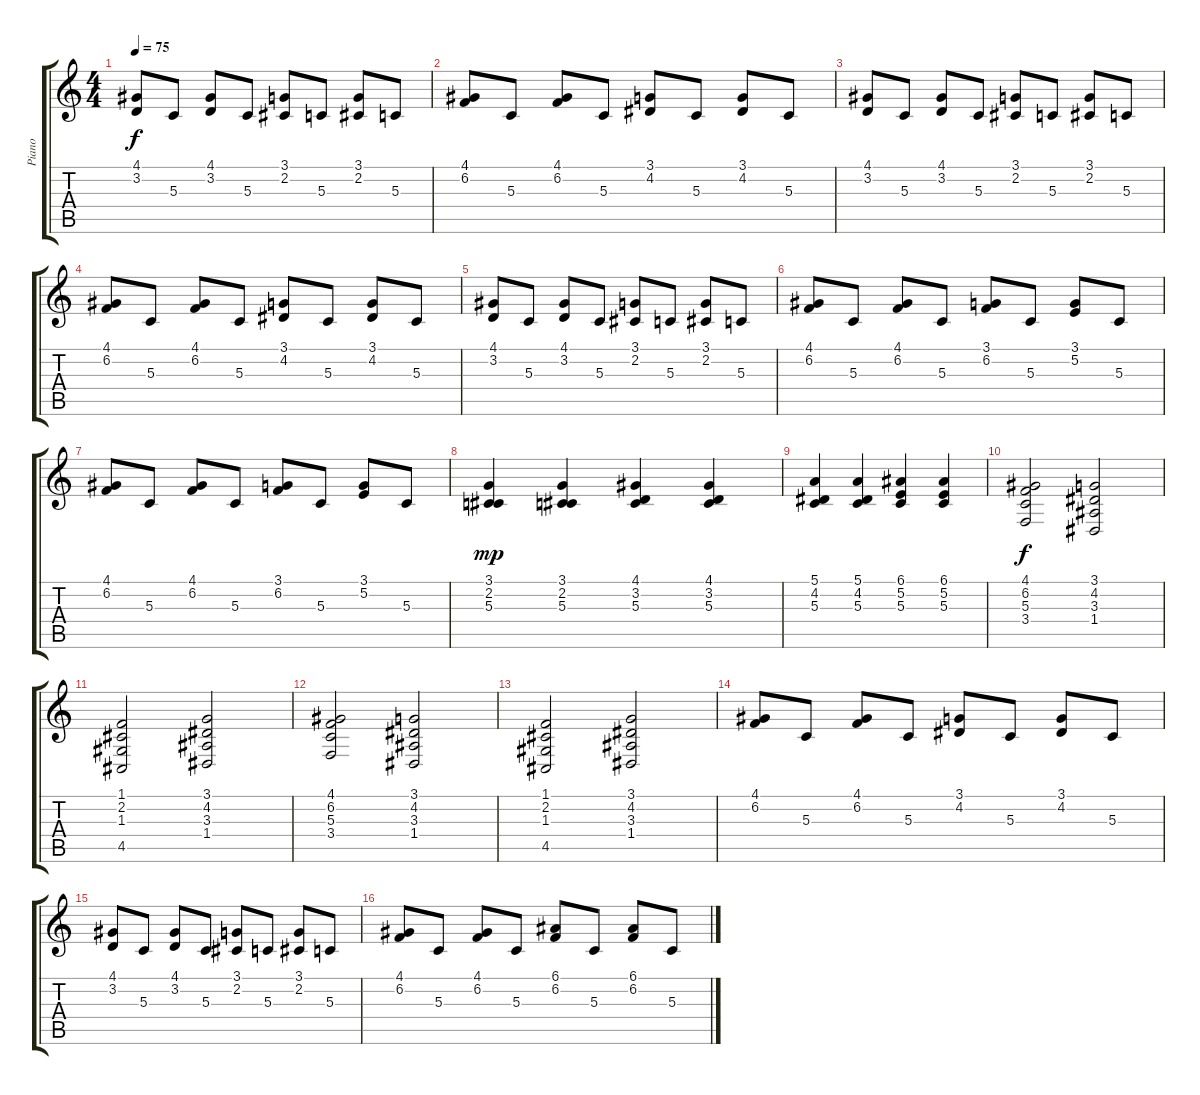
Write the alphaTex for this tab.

\track ("Piano" "Piano") {instrument acousticgrandpiano}
\staff {score tabs}
\tuning (E4 B3 G3 D3 A2 E2) {hide}
\ts (4 4)
\tempo 75
\clef g2
\ks c
(4.1 3.2).8{dy f} 5.3.8 (4.1 3.2).8 5.3.8 (3.1 2.2).8 5.3.8 (3.1 2.2).8 5.3.8 |
(4.1 6.2).8 5.3.8 (4.1 6.2).8 5.3.8 (3.1 4.2).8 5.3.8 (3.1 4.2).8 5.3.8 |
(4.1 3.2).8 5.3.8 (4.1 3.2).8 5.3.8 (3.1 2.2).8 5.3.8 (3.1 2.2).8 5.3.8 |
(4.1 6.2).8 5.3.8 (4.1 6.2).8 5.3.8 (3.1 4.2).8 5.3.8 (3.1 4.2).8 5.3.8 |
(4.1 3.2).8 5.3.8 (4.1 3.2).8 5.3.8 (3.1 2.2).8 5.3.8 (3.1 2.2).8 5.3.8 |
(4.1 6.2).8 5.3.8 (4.1 6.2).8 5.3.8 (3.1 6.2).8 5.3.8 (3.1 5.2).8 5.3.8 |
(4.1 6.2).8 5.3.8 (4.1 6.2).8 5.3.8 (3.1 6.2).8 5.3.8 (3.1 5.2).8 5.3.8 |
(3.1 2.2 5.3).4{dy mp} (3.1 2.2 5.3).4 (4.1 3.2 5.3).4 (4.1 3.2 5.3).4 |
(5.1 4.2 5.3).4 (5.1 4.2 5.3).4 (6.1 5.2 5.3).4 (6.1 5.2 5.3).4 |
(4.1 6.2 5.3 3.4).2{dy f} (3.1 4.2 3.3 1.4).2 |
(1.1 2.2 1.3 4.5).2 (3.1 4.2 3.3 1.4).2 |
(4.1 6.2 5.3 3.4).2 (3.1 4.2 3.3 1.4).2 |
(1.1 2.2 1.3 4.5).2 (3.1 4.2 3.3 1.4).2 |
(4.1 6.2).8 5.3.8 (4.1 6.2).8 5.3.8 (3.1 4.2).8 5.3.8 (3.1 4.2).8 5.3.8 |
(4.1 3.2).8 5.3.8 (4.1 3.2).8 5.3.8 (3.1 2.2).8 5.3.8 (3.1 2.2).8 5.3.8 |
(4.1 6.2).8 5.3.8 (4.1 6.2).8 5.3.8 (6.1 6.2).8 5.3.8 (6.1 6.2).8 5.3.8
